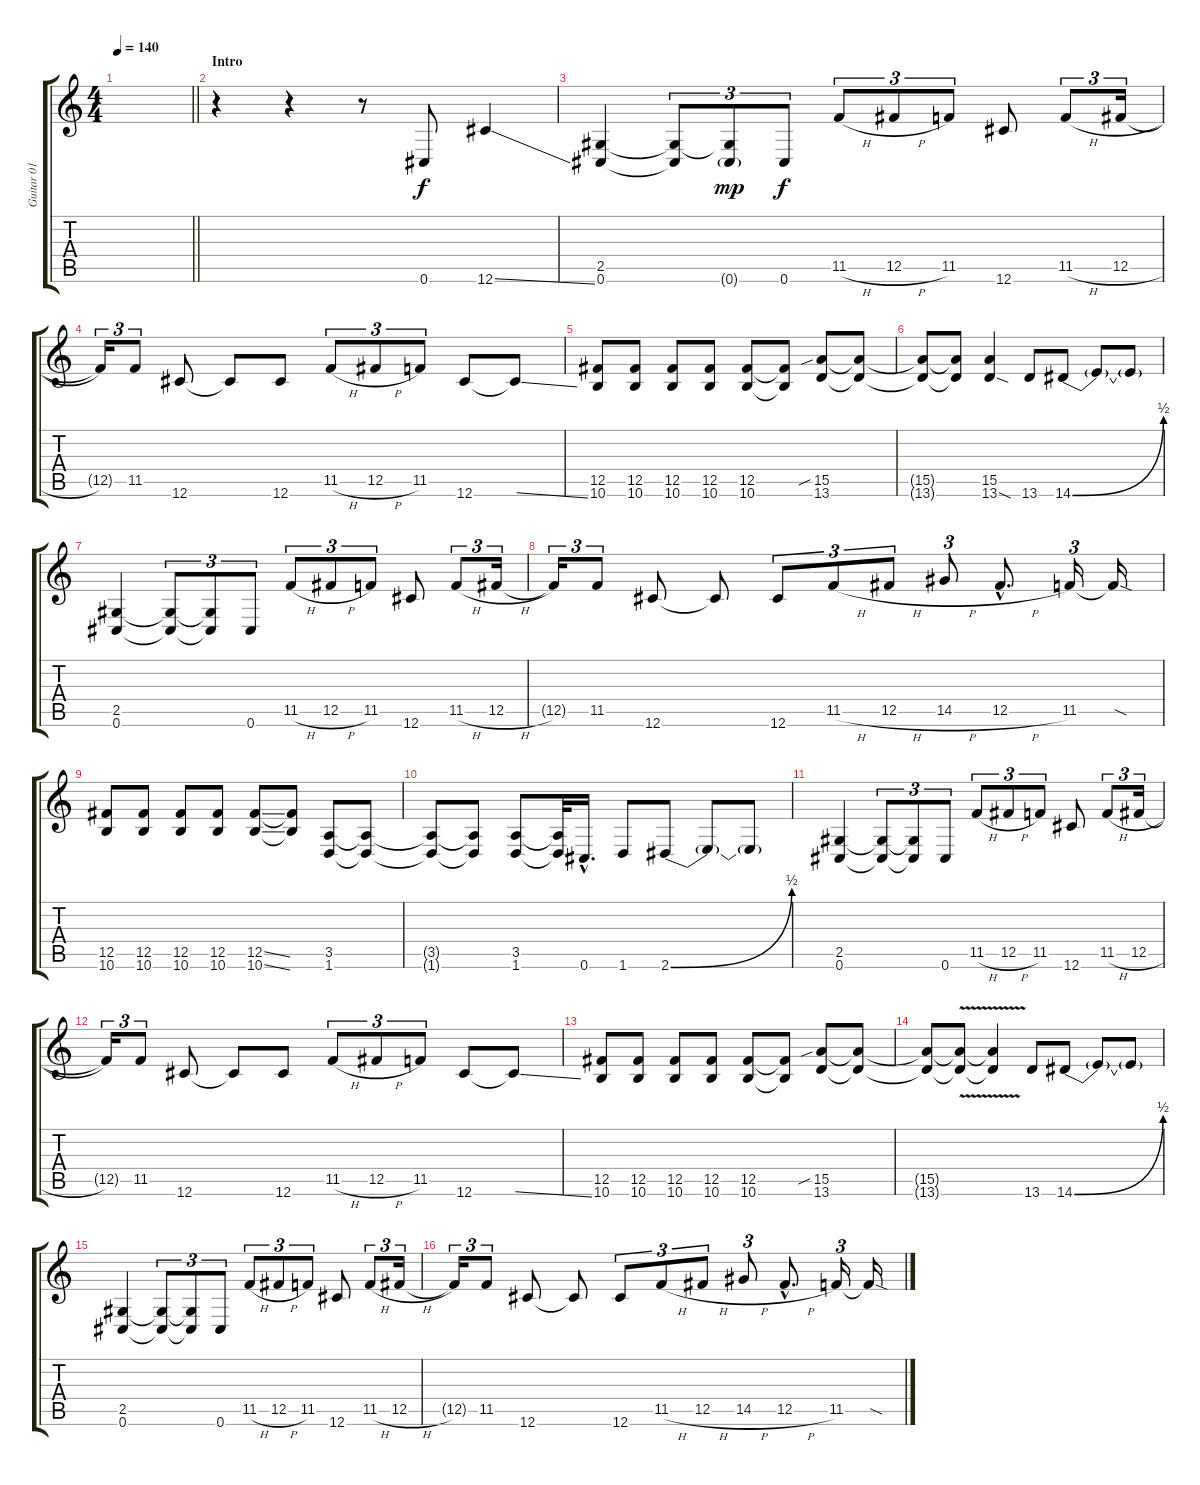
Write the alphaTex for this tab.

\track ("Guitar 01" "Guitar 01") {instrument distortionguitar}
\staff {score tabs}
\tuning (Db4 Ab3 E3 B2 Gb2 Db2) {hide}
\ts (4 4)
\tempo 140
\clef g2
\barLineRight lightlight
\ks c
|
\section ("" "Intro")
r.4 r.4 r.8 0.6.8 12.6{ss}.4 |
(2.5 0.6).4 (2.5{t} 0.6{t}).8{tu (3 2)} (2.5{t} 0.6{g}).8{tu (3 2) dy mp} 0.6.8{tu (3 2) dy f} 11.5{h}.8{tu (3 2)} 12.5{h}.8{tu (3 2)} 11.5.8{tu (3 2)} 12.6.8 11.5{h}.8{tu (3 2)} 12.5{h}.16{tu (3 2)} |
12.5{t}.16{tu (3 2)} 11.5.8{tu (3 2)} 12.6.8 12.6{t}.8 12.6.8 11.5{h}.8{tu (3 2)} 12.5{h}.8{tu (3 2)} 11.5.8{tu (3 2)} 12.6.8 12.6{ss t}.8 |
(12.5 10.6).8 (12.5 10.6).8 (12.5 10.6).8 (12.5 10.6).8 (12.5 10.6).8 (12.5{t} 10.6{t}).8 (15.5{sib} 13.6).8 (15.5{t} 13.6{t}).8 |
(15.5{t} 13.6{t}).8 (15.5{t} 13.6{t}).8 (15.5 13.6{sod}).4 13.6.8 14.6{be (bend 0 0 60 2)}.8 14.6{t}.8 14.6{t}.8 |
(2.5 0.6).4 (2.5{t} 0.6{t}).8{tu (3 2)} (2.5{t} 0.6{t}).8{tu (3 2)} 0.6.8{tu (3 2)} 11.5{h}.8{tu (3 2)} 12.5{h}.8{tu (3 2)} 11.5.8{tu (3 2)} 12.6.8 11.5{h}.8{tu (3 2)} 12.5{h}.16{tu (3 2)} |
12.5{t}.16{tu (3 2)} 11.5.8{tu (3 2)} 12.6.8 12.6{t}.8 12.6.8{tu (3 2)} 11.5{h}.8{tu (3 2)} 12.5{h}.8{tu (3 2)} 14.5{h}.8{tu (3 2)} 12.5{h hac}.8{d} 11.5.16{tu (3 2)} 11.5{sod t}.16 |
(12.5 10.6).8 (12.5 10.6).8 (12.5 10.6).8 (12.5 10.6).8 (12.5{ss} 10.6{ss}).8 (12.5{t} 10.6{t}).8 (3.5 1.6).8 (3.5{t} 1.6{t}).8 |
(3.5{t} 1.6{t}).8 (3.5{t} 1.6{t}).8 (3.5 1.6).8 (3.5{t} 1.6{t}).32 0.6{hac}.16{d} 1.6.8 2.6{be (bend 0 0 60 2)}.8 2.6{t}.8 2.6{t}.8 |
(2.5 0.6).4 (2.5{t} 0.6{t}).8{tu (3 2)} (2.5{t} 0.6{t}).8{tu (3 2)} 0.6.8{tu (3 2)} 11.5{h}.8{tu (3 2)} 12.5{h}.8{tu (3 2)} 11.5.8{tu (3 2)} 12.6.8 11.5{h}.8{tu (3 2)} 12.5{h}.16{tu (3 2)} |
12.5{t}.16{tu (3 2)} 11.5.8{tu (3 2)} 12.6.8 12.6{t}.8 12.6.8 11.5{h}.8{tu (3 2)} 12.5{h}.8{tu (3 2)} 11.5.8{tu (3 2)} 12.6.8 12.6{ss t}.8 |
(12.5 10.6).8 (12.5 10.6).8 (12.5 10.6).8 (12.5 10.6).8 (12.5 10.6).8 (12.5{t} 10.6{t}).8 (15.5{sib} 13.6).8 (15.5{t} 13.6{t}).8 |
(15.5{t} 13.6{t}).8 (15.5{v t} 13.6{v t}).8 (15.5{t} 13.6{t}).4 13.6.8 14.6{be (bend 0 0 60 2)}.8 14.6{t}.8 14.6{t}.8 |
(2.5 0.6).4 (2.5{t} 0.6{t}).8{tu (3 2)} (2.5{t} 0.6{t}).8{tu (3 2)} 0.6.8{tu (3 2)} 11.5{h}.8{tu (3 2)} 12.5{h}.8{tu (3 2)} 11.5.8{tu (3 2)} 12.6.8 11.5{h}.8{tu (3 2)} 12.5{h}.16{tu (3 2)} |
12.5{t}.16{tu (3 2)} 11.5.8{tu (3 2)} 12.6.8 12.6{t}.8 12.6.8{tu (3 2)} 11.5{h}.8{tu (3 2)} 12.5{h}.8{tu (3 2)} 14.5{h}.8{tu (3 2)} 12.5{h hac}.8{d} 11.5.16{tu (3 2)} 11.5{sod t}.16
